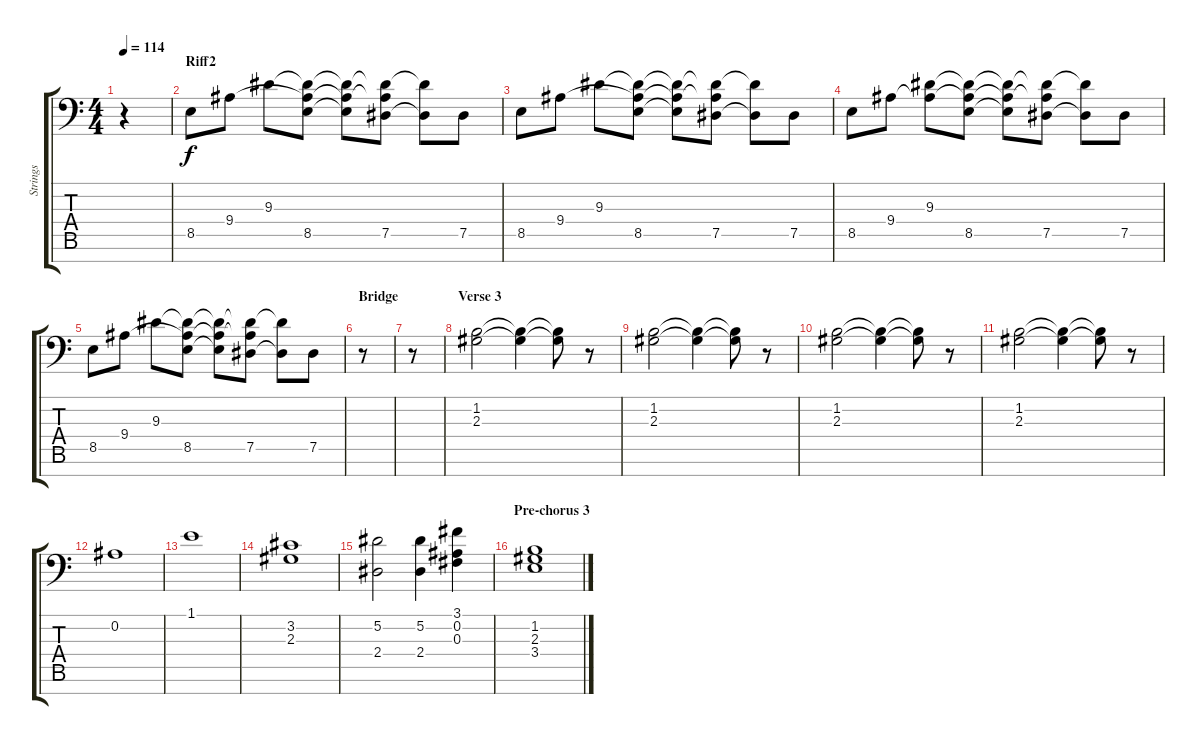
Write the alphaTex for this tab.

\track ("Strings" "Strings") {instrument stringensemble2}
\staff {score tabs}
\tuning (Eb4 Bb3 Gb3 Db3 Ab2 Eb2 Bb1) {hide}
\ts (4 4)
\tempo 114
\clef f4
\ks c
r.4{dy f} |
\section ("" "Riff2")
8.5.8 9.4.8 9.3.8 (9.3{t} 9.4{t} 8.5).8 (9.3{t} 9.4{t} 8.5{t}).8 (9.3{t} 9.4{t} 7.5).8 (9.3{t} 7.5{t}).8 7.5.8 |
8.5.8 9.4.8 9.3.8 (9.3{t} 9.4{t} 8.5).8 (9.3{t} 9.4{t} 8.5{t}).8 (9.3{t} 9.4{t} 7.5).8 (9.3{t} 7.5{t}).8 7.5.8 |
8.5.8 9.4.8 (9.3 9.4{t}).8 (9.3{t} 9.4{t} 8.5).8 (9.3{t} 9.4{t} 8.5{t}).8 (9.3{t} 9.4{t} 7.5).8 (9.3{t} 7.5{t}).8 7.5.8 |
8.5.8 9.4.8 9.3.8 (9.3{t} 9.4{t} 8.5).8 (9.3{t} 9.4{t} 8.5{t}).8 (9.3{t} 9.4{t} 7.5).8 (9.3{t} 7.5{t}).8 7.5.8 |
\section ("" "Bridge")
r.8 |
r.8 |
\section ("" "Verse 3")
(1.2 2.3).2 (1.2{t} 2.3{t}).4 (1.2{t} 2.3{t}).8 r.8 |
(1.2 2.3).2 (1.2{t} 2.3{t}).4 (1.2{t} 2.3{t}).8 r.8 |
(1.2 2.3).2 (1.2{t} 2.3{t}).4 (1.2{t} 2.3{t}).8 r.8 |
(1.2 2.3).2 (1.2{t} 2.3{t}).4 (1.2{t} 2.3{t}).8 r.8 |
0.2.1 |
1.1.1 |
(3.2 2.3).1 |
(5.2 2.4).2 (5.2 2.4).4 (3.1 0.2 0.3).4 |
\section ("" "Pre-chorus 3")
(1.2 2.3 3.4).1
